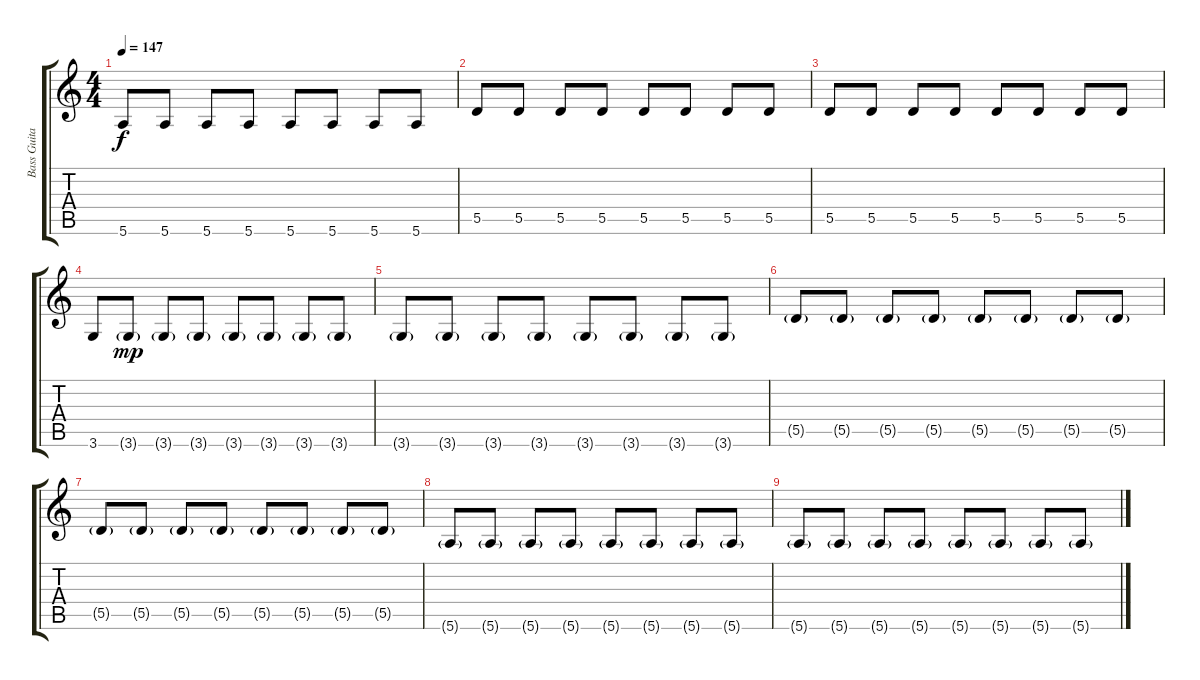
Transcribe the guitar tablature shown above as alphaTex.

\track ("Bass Guitar" "Bass Guita") {instrument electricbasspick}
\staff {score tabs}
\tuning (E4 B3 G3 D3 A2 E2) {hide}
\ts (4 4)
\tempo 147
\clef g2
\ks c
5.6.8{dy f} 5.6.8 5.6.8 5.6.8 5.6.8 5.6.8 5.6.8 5.6.8 |
5.5.8 5.5.8 5.5.8 5.5.8 5.5.8 5.5.8 5.5.8 5.5.8 |
5.5.8 5.5.8 5.5.8 5.5.8 5.5.8 5.5.8 5.5.8 5.5.8 |
3.6.8 3.6{g}.8{dy mp} 3.6{g}.8 3.6{g}.8 3.6{g}.8 3.6{g}.8 3.6{g}.8 3.6{g}.8 |
3.6{g}.8 3.6{g}.8 3.6{g}.8 3.6{g}.8 3.6{g}.8 3.6{g}.8 3.6{g}.8 3.6{g}.8 |
5.5{g}.8 5.5{g}.8 5.5{g}.8 5.5{g}.8 5.5{g}.8 5.5{g}.8 5.5{g}.8 5.5{g}.8 |
5.5{g}.8 5.5{g}.8 5.5{g}.8 5.5{g}.8 5.5{g}.8 5.5{g}.8 5.5{g}.8 5.5{g}.8 |
5.6{g}.8 5.6{g}.8 5.6{g}.8 5.6{g}.8 5.6{g}.8 5.6{g}.8 5.6{g}.8 5.6{g}.8 |
5.6{g}.8 5.6{g}.8 5.6{g}.8 5.6{g}.8 5.6{g}.8 5.6{g}.8 5.6{g}.8 5.6{g}.8
